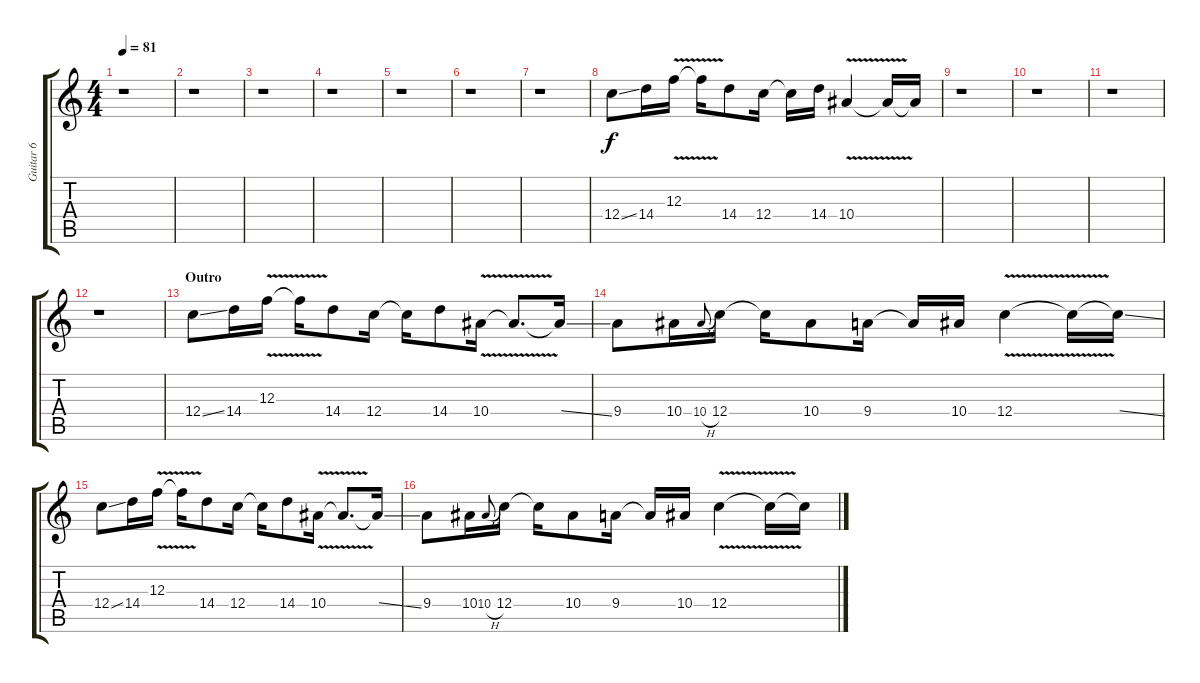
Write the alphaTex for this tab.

\track ("Guitar 6" "Guitar 6") {instrument distortionguitar}
\staff {score tabs}
\tuning (D4 A3 F3 C3 G2 C2) {hide}
\ts (4 4)
\tempo 81
\clef g2
\ks c
r.1{dy f} |
r.1 |
r.1 |
r.1 |
r.1 |
r.1 |
r.1 |
12.4{ss}.8 14.4.16 12.3{v}.16 12.3{t}.16 14.4.8 12.4.16 12.4{t}.16 14.4.16 10.4{v}.4 10.4{t}.16 10.4{t}.16 |
r.1 |
r.1 |
r.1 |
r.1 |
\section ("" "Outro")
12.4{ss}.8 14.4.16 12.3{v}.16 12.3{t}.16 14.4.8 12.4.16 12.4{t}.16 14.4.8 10.4{v}.16 10.4{t}.8{d} 10.4{ss t}.16 |
9.4.8 10.4.16 10.4{h}.8{gr onbeat} 12.4.16 12.4{t}.16 10.4.8 9.4.16 9.4{t}.16 10.4.16 12.4{v}.4 12.4{t}.16 12.4{ss t}.16 |
12.4{ss}.8 14.4.16 12.3{v}.16 12.3{t}.16 14.4.8 12.4.16 12.4{t}.16 14.4.8 10.4{v}.16 10.4{t}.8{d} 10.4{ss t}.16 |
9.4.8 10.4.16 10.4{h}.8{gr onbeat} 12.4.16 12.4{t}.16 10.4.8 9.4.16 9.4{t}.16 10.4.16 12.4{v}.4 12.4{t}.16 12.4{ss t}.16
